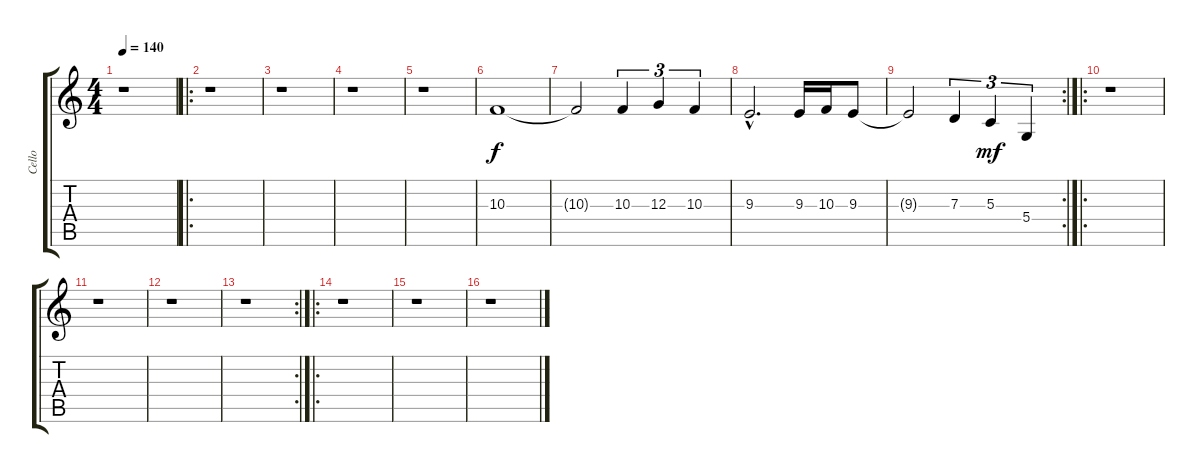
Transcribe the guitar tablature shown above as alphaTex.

\track ("Cello" "Cello") {instrument cello}
\staff {score tabs}
\tuning (E4 B3 G3 D3 A2 E2) {hide}
\ts (4 4)
\tempo 140
\clef g2
\ks c
r.1{dy f instrument cello} |
\ro
r.1 |
r.1 |
r.1 |
r.1 |
10.3.1 |
10.3{t}.2 10.3.4{tu (3 2)} 12.3.4{tu (3 2)} 10.3.4{tu (3 2)} |
9.3{hac}.2{d} 9.3.16 10.3.16 9.3.8 |
\rc 2
9.3{t}.2 7.3.4{tu (3 2)} 5.3.4{tu (3 2) dy mf} 5.4.4{tu (3 2)} |
\ro
r.1 |
r.1 |
r.1 |
\rc 2
r.1 |
\ro
r.1 |
r.1 |
r.1
